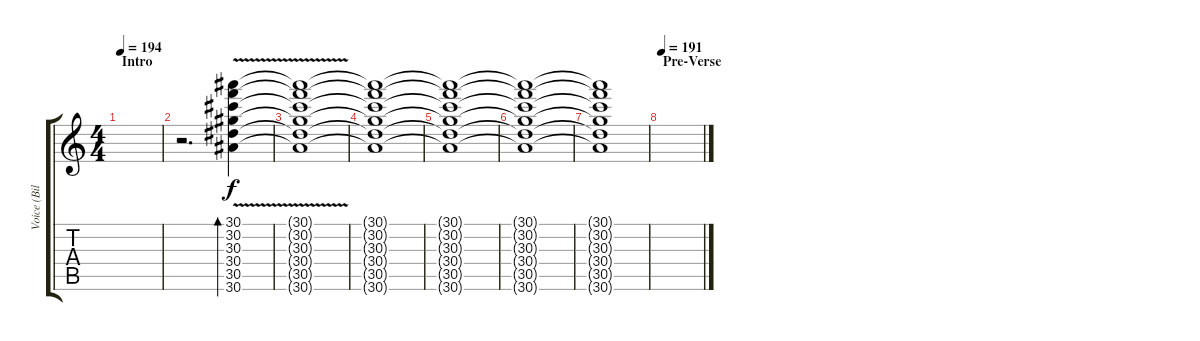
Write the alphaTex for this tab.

\track ("Voice (Billie Joe Armstrong)" "Voice (Bil") {instrument seashore}
\staff {score tabs}
\tuning (E4 B3 G3 D3 A2 E2) {hide}
\ts (4 4)
\section ("" "Intro")
\tempo 194
\clef g2
\ks c
|
r.2{d} (30.1{v} 30.2{v} 30.3{v} 30.4{v} 30.5{v} 30.6{v}).4{bd 480} |
(30.1{t} 30.2{t} 30.3{t} 30.4{t} 30.5{t} 30.6{t}).1 |
(30.1{t} 30.2{t} 30.3{t} 30.4{t} 30.5{t} 30.6{t}).1 |
(30.1{t} 30.2{t} 30.3{t} 30.4{t} 30.5{t} 30.6{t}).1 |
(30.1{t} 30.2{t} 30.3{t} 30.4{t} 30.5{t} 30.6{t}).1 |
(30.1{t} 30.2{t} 30.3{t} 30.4{t} 30.5{t} 30.6{t}).1 |
\section ("" "Pre-Verse")
\tempo 191
